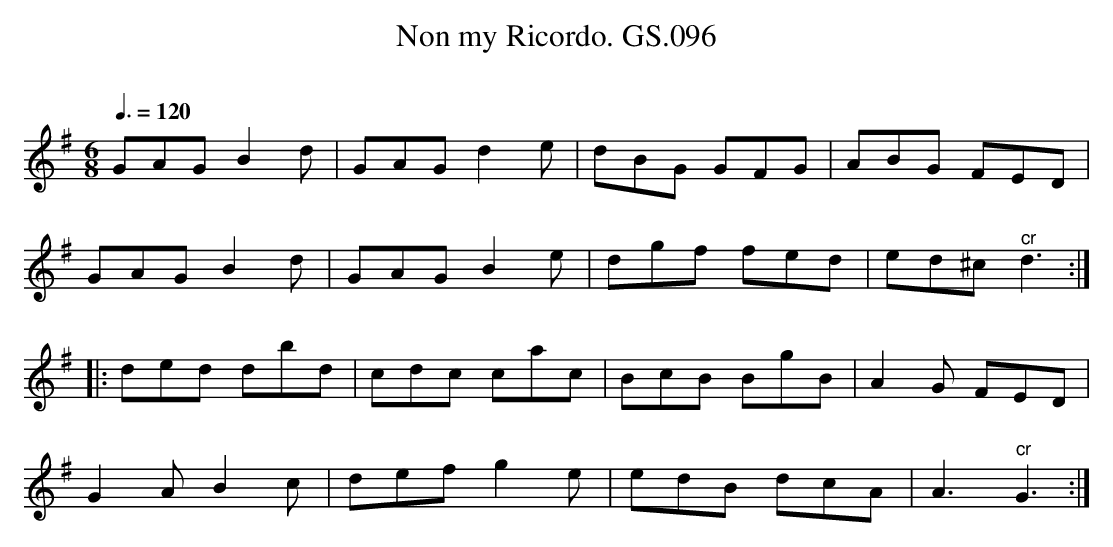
X:1
T:Non my Ricordo. GS.096
M:6/8
L:1/8
Q:3/8=120
O:
K:G major
GAG B2d | GAG d2 e | dBG GFG | ABG FED |
GAG B2 d | GAG B2 e | dgf fed| ed^c "^cr"d3 :|
|:ded dbd | cdc cac | BcB BgB | A2G FED |
G2 A B2 c | def g2 e | edB dcA| A3 "^cr"G3 :|
